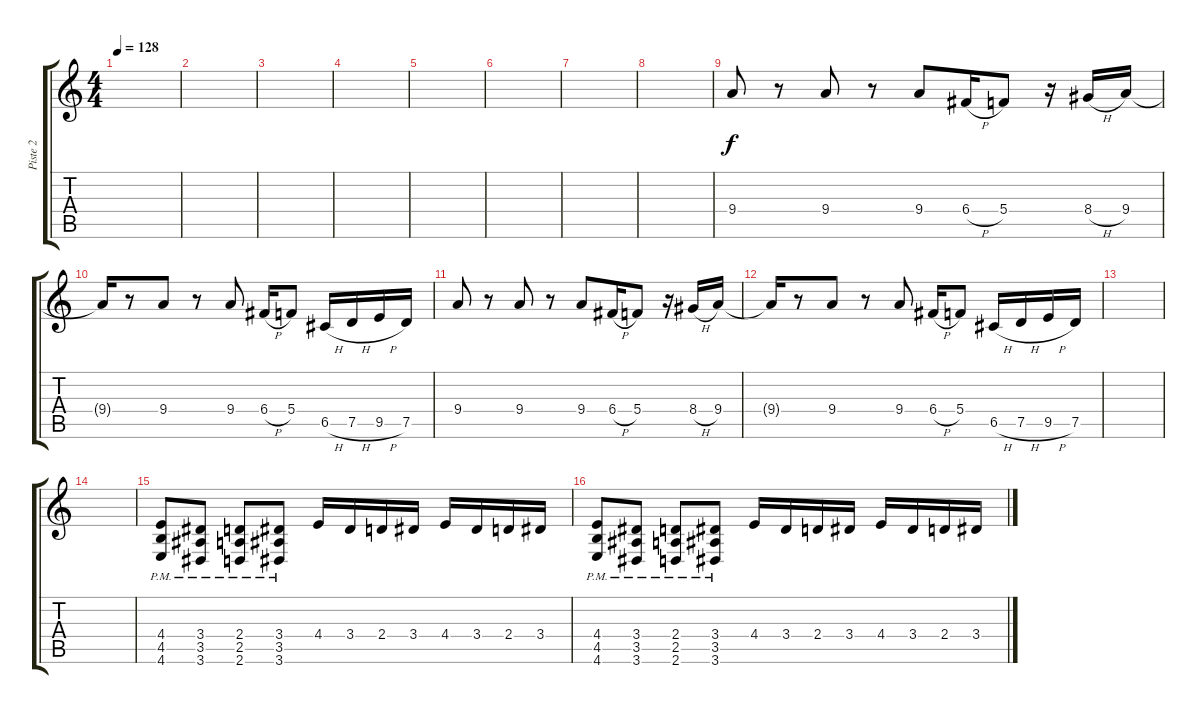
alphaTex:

\track ("Piste 2" "Piste 2") {instrument distortionguitar}
\staff {score tabs}
\tuning (D4 A3 F3 C3 G2 C2) {hide}
\ts (4 4)
\tempo 128
\clef g2
\ks c
|
|
|
|
|
|
|
|
9.4.8 r.8 9.4.8 r.8 9.4.8 6.4{h}.16 5.4.8 r.16 8.4{h}.16 9.4.16 |
9.4{t}.16 r.8 9.4.8 r.8 9.4.8 6.4{h}.16 5.4.8 6.5{h}.16 7.5{h}.16 9.5{h}.16 7.5.16 |
9.4.8 r.8 9.4.8 r.8 9.4.8 6.4{h}.16 5.4.8 r.16 8.4{h}.16 9.4.16 |
9.4{t}.16 r.8 9.4.8 r.8 9.4.8 6.4{h}.16 5.4.8 6.5{h}.16 7.5{h}.16 9.5{h}.16 7.5.16 |
|
|
(4.4{pm} 4.5{pm} 4.6{pm}).8{balance 2} (3.4{pm} 3.5{pm} 3.6{pm}).8 (2.4{pm} 2.5{pm} 2.6{pm}).8 (3.4{pm} 3.5{pm} 3.6{pm}).8 4.4.16 3.4.16 2.4.16 3.4.16 4.4.16 3.4.16 2.4.16 3.4.16 |
(4.4{pm} 4.5{pm} 4.6{pm}).8 (3.4{pm} 3.5{pm} 3.6{pm}).8 (2.4{pm} 2.5{pm} 2.6{pm}).8 (3.4{pm} 3.5{pm} 3.6{pm}).8 4.4.16 3.4.16 2.4.16 3.4.16 4.4.16 3.4.16 2.4.16 3.4.16
